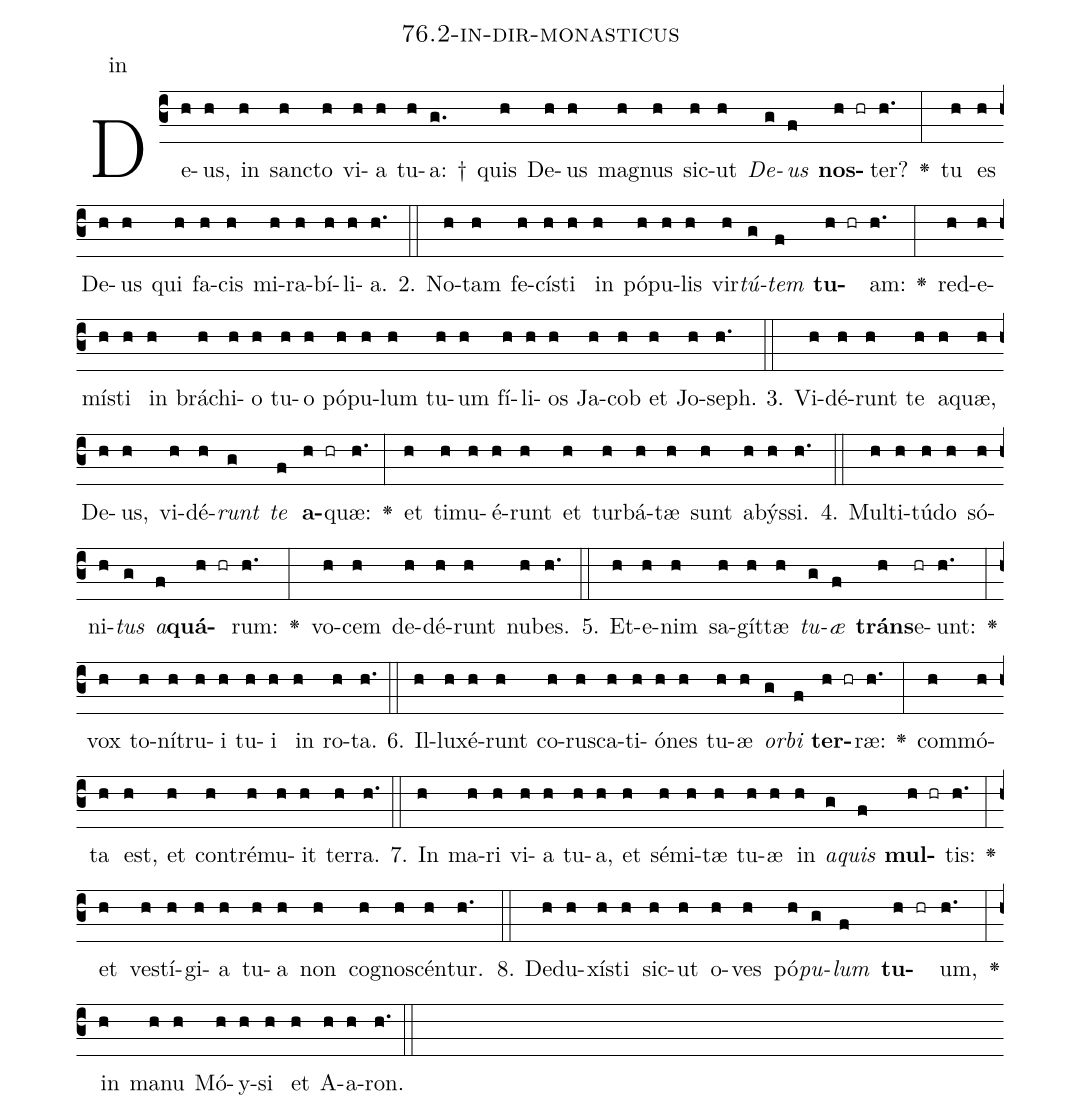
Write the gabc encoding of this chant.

name: 76.2-in-dir-monasticus;
annotation: in;
%%
(c3)De(h)us,(h) in(h) sanc(h)to(h) vi(h)a(h) tu(h)a: †(g.) quis(h) De(h)us(h) ma(h)gnus(h) sic(h)ut(h) <i>De</i>(g)<i>us</i>(f) <b>nos</b>(h hr)ter?(h.) <v>\greheightstar</v>(:) tu(h) es(h) De(h)us(h) qui(h) fa(h)cis(h) mi(h)ra(h)bí(h)li(h)a.(h.) (::)
2. No(h)tam(h) fe(h)cís(h)ti(h) in(h) pó(h)pu(h)lis(h) vir(h)<i>tú</i>(g)<i>tem</i>(f) <b>tu</b>(h hr)am:(h.) <v>\greheightstar</v>(:) red(h)e(h)mís(h)ti(h) in(h) brá(h)chi(h)o(h) tu(h)o(h) pó(h)pu(h)lum(h) tu(h)um(h) fí(h)li(h)os(h) Ja(h)cob(h) et(h) Jo(h)seph.(h.) (::)
3. Vi(h)dé(h)runt(h) te(h) a(h)quæ,(h) De(h)us,(h) vi(h)dé(h)<i>runt</i>(g) <i>te</i>(f) <b>a</b>(h hr)quæ:(h.) <v>\greheightstar</v>(:) et(h) ti(h)mu(h)é(h)runt(h) et(h) tur(h)bá(h)tæ(h) sunt(h) a(h)býs(h)si.(h.) (::)
4. Mul(h)ti(h)tú(h)do(h) só(h)ni(h)<i>tus</i>(g) <i>a</i>(f)<b>quá</b>(h hr)rum:(h.) <v>\greheightstar</v>(:) vo(h)cem(h) de(h)dé(h)runt(h) nu(h)bes.(h.) (::)
5. Et(h)e(h)nim(h) sa(h)gít(h)tæ(h) <i>tu</i>(g)<i>æ</i>(f) <b>tráns</b>(h)e(hr)unt:(h.) <v>\greheightstar</v>(:) vox(h) to(h)ní(h)tru(h)i(h) tu(h)i(h) in(h) ro(h)ta.(h.) (::)
6. Il(h)lu(h)xé(h)runt(h) co(h)rus(h)ca(h)ti(h)ó(h)nes(h) tu(h)æ(h) <i>or</i>(g)<i>bi</i>(f) <b>ter</b>(h hr)ræ:(h.) <v>\greheightstar</v>(:) com(h)mó(h)ta(h) est,(h) et(h) con(h)tré(h)mu(h)it(h) ter(h)ra.(h.) (::)
7. In(h) ma(h)ri(h) vi(h)a(h) tu(h)a,(h) et(h) sé(h)mi(h)tæ(h) tu(h)æ(h) in(h) <i>a</i>(g)<i>quis</i>(f) <b>mul</b>(h hr)tis:(h.) <v>\greheightstar</v>(:) et(h) ves(h)tí(h)gi(h)a(h) tu(h)a(h) non(h) co(h)gno(h)scén(h)tur.(h.) (::)
8. De(h)du(h)xís(h)ti(h) sic(h)ut(h) o(h)ves(h) pó(h)<i>pu</i>(g)<i>lum</i>(f) <b>tu</b>(h hr)um,(h.) <v>\greheightstar</v>(:) in(h) ma(h)nu(h) Mó(h)y(h)si(h) et(h) A(h)a(h)ron.(h.) (::)
